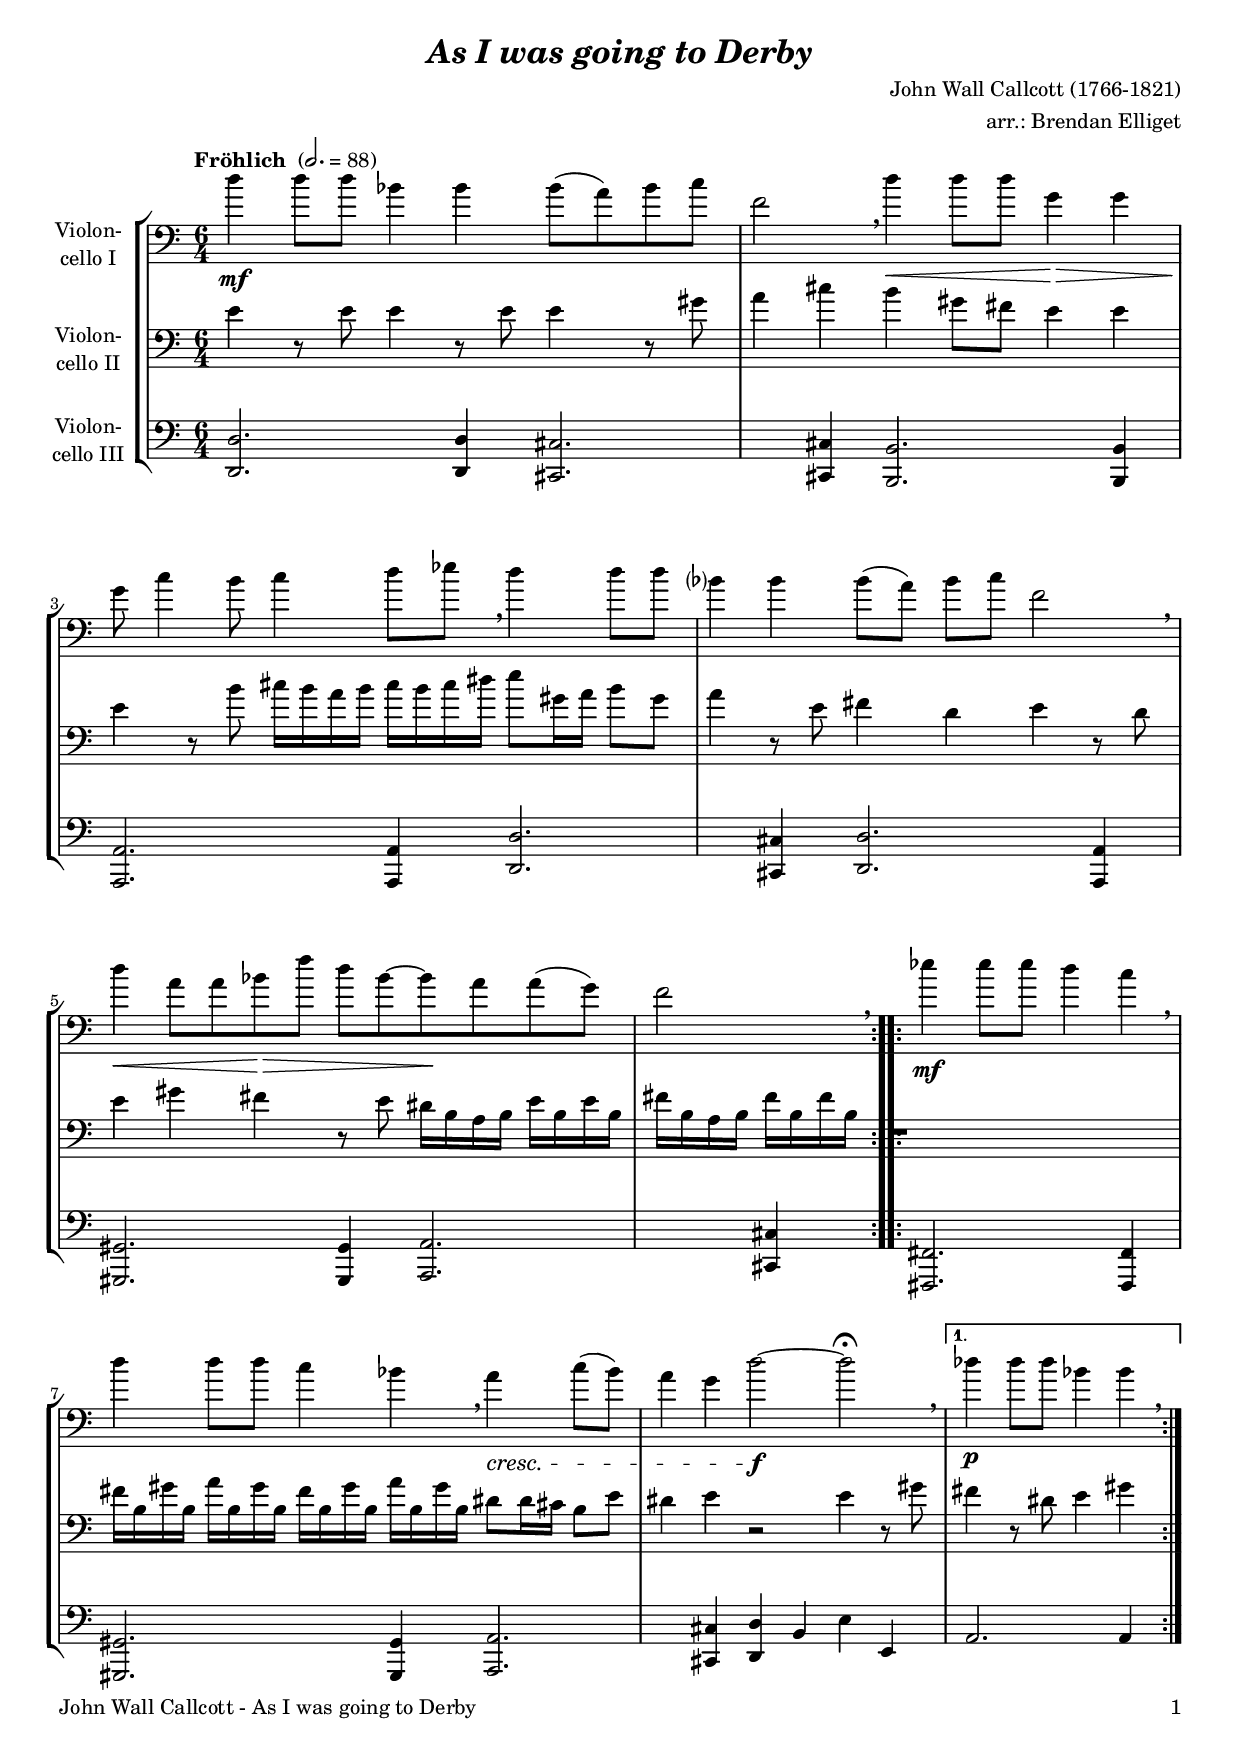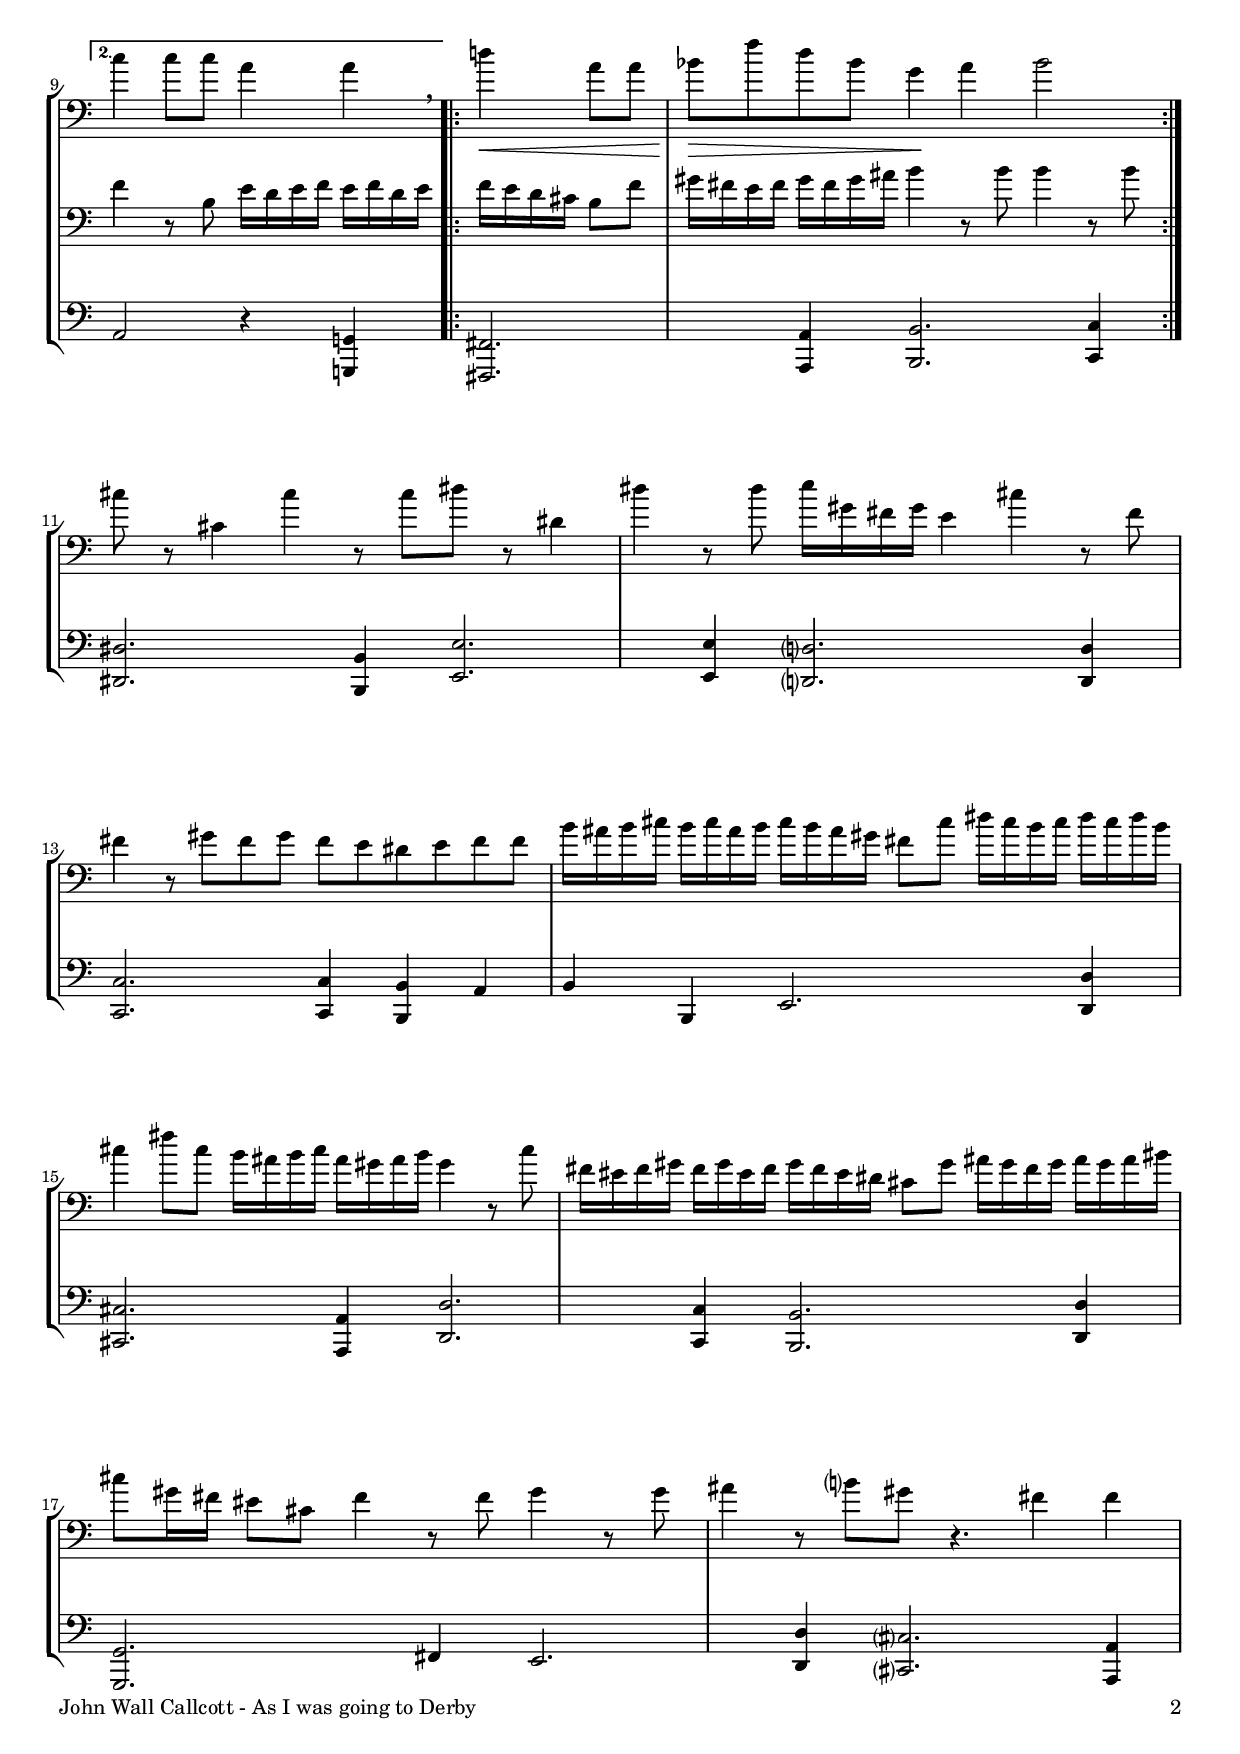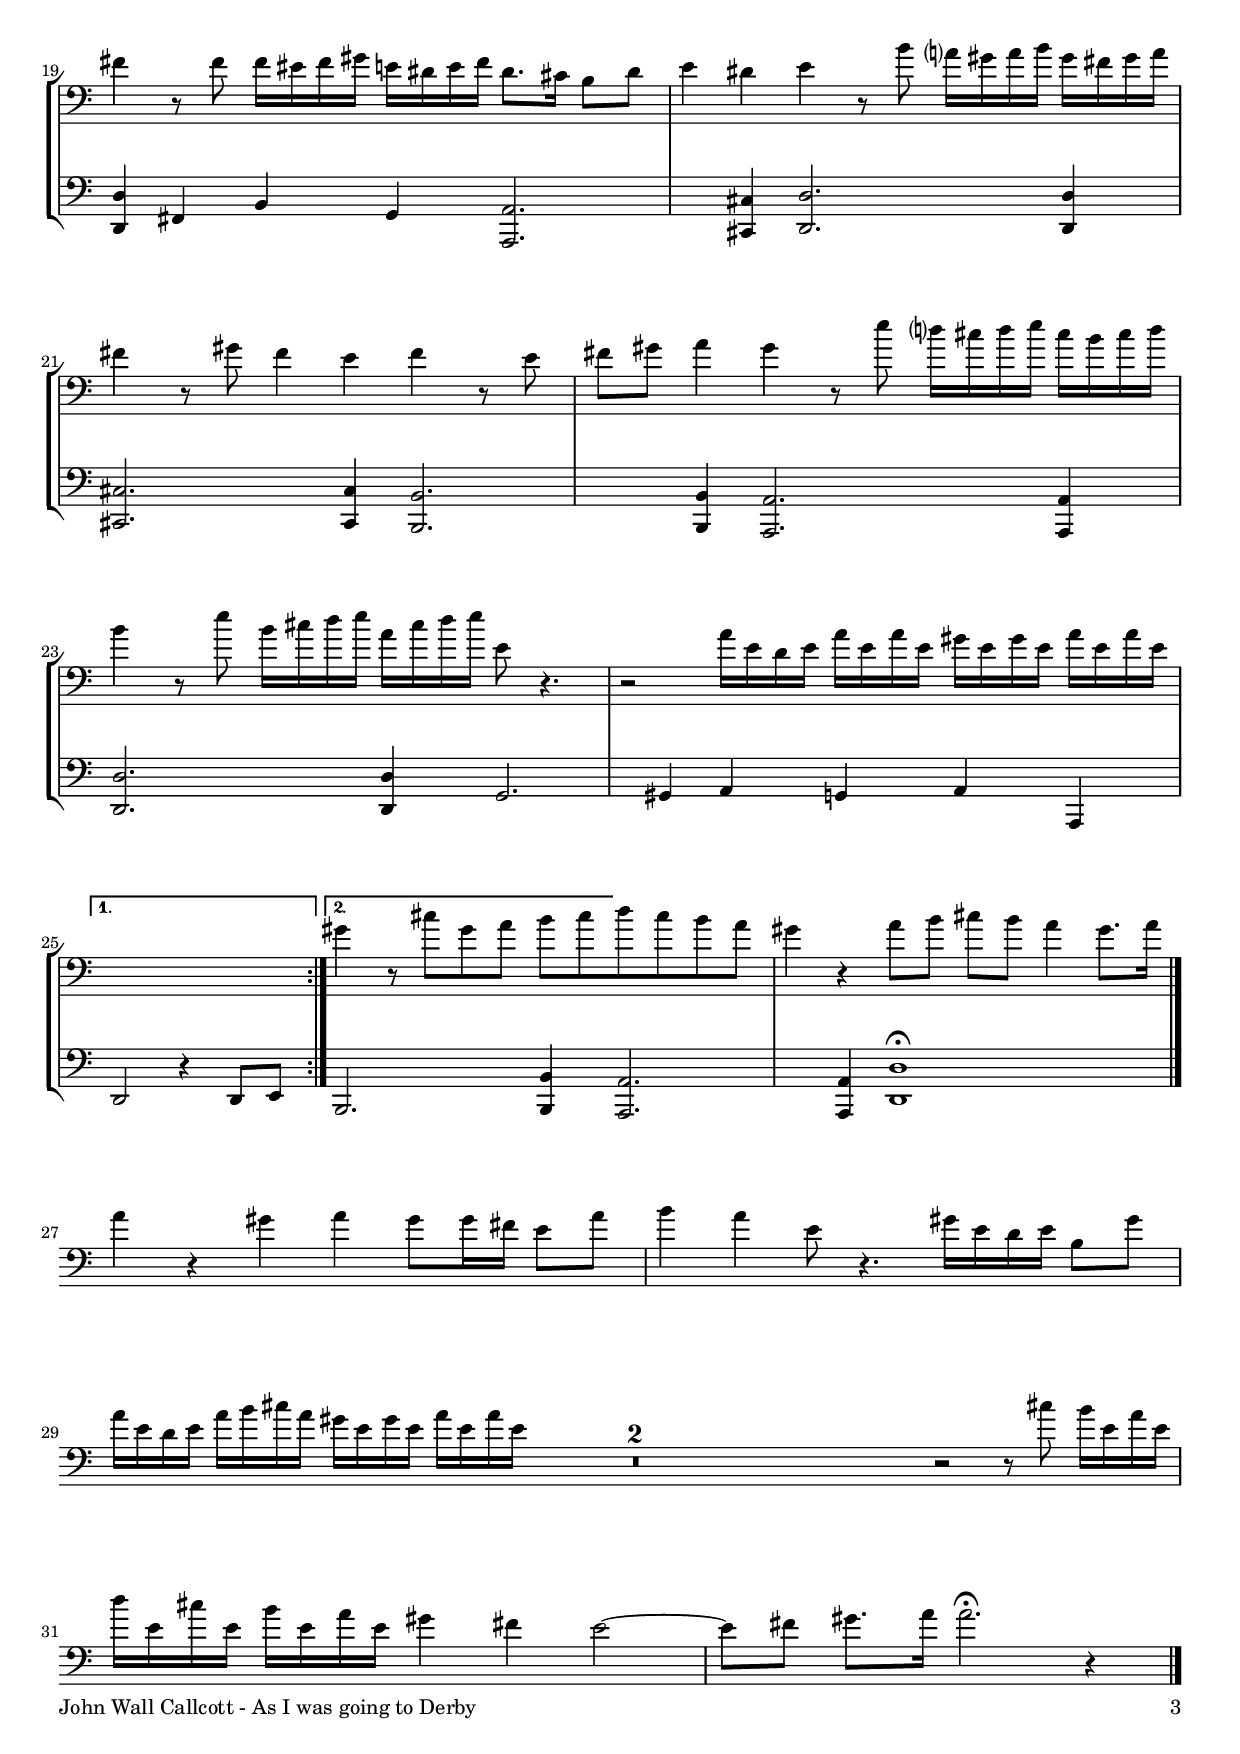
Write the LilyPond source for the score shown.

\version "2.24.1"
\include "deutsch.ly"

#(set-global-staff-size 18)

\header {
  title     = \markup \bold \italic "As I was going to Derby"
  composer  = "John Wall Callcott (1766-1821)"
  arranger  = "arr.: Brendan Elliget"
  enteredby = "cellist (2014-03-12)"
}

voiceconsts = {
 \key f \major
 \time 6/4
 \clef "bass"
 %\numericTimeSignature
 \compressEmptyMeasures
 \tempo "Fröhlich " 2.=88
}

mivc = "cello"

boxa = \mark \markup \box \italic "A"
boxb = { \bar "||" \mark \markup \box \italic "B" }
boxc = \mark \markup \box \italic "C"
boxd = { \bar "||" \mark \markup \box \italic "D" }
boxe = { \bar "||" \mark \markup \box \italic "E" }
boxf = { \bar "||" \mark \markup \box \italic "F" }
boxg = { \bar "||" \mark \markup \box \italic "G" }
boxh = { \bar "||" \mark \markup \box \italic "H" }
boxi = { \bar "||" \mark \markup \box \italic "I" }

\include "v1.ily"
\include "v2.ily"
\include "v3.ily"

music = \new StaffGroup <<
      \new Staff {
	\set Staff.midiInstrument = \mivc
	\set Staff.instrumentName = \markup \center-column { "Violon-" "cello I" }
	\transpose f c { \va }
      }

      \new Staff {
	\set Staff.midiInstrument = \mivc
	\set Staff.instrumentName = \markup \center-column { "Violon-" "cello II" }
	\transpose f c { \vb }
      }

      \new Staff {
	\set Staff.midiInstrument = \mivc
	\set Staff.instrumentName = \markup \center-column { "Violon-" "cello III" }
	\transpose f c { \vc }
      }
>>

\book {
   \paper {
    print-page-number = ##t
    print-first-page-number = ##t
    ragged-last-bottom = ##f
    oddHeaderMarkup = \markup \null
    evenHeaderMarkup = \markup \null
    oddFooterMarkup = \markup {
      \fill-line {
        \if \should-print-page-number
        "John Wall Callcott - As I was going to Derby" \fromproperty #'page:page-number-string
      }
    }
    evenFooterMarkup = \oddFooterMarkup
  } \score {
    \music
    \layout {}
  }

  \score {
    \unfoldRepeats \music

    \midi {
      \context {
        \Score
      }
    }
  }
}